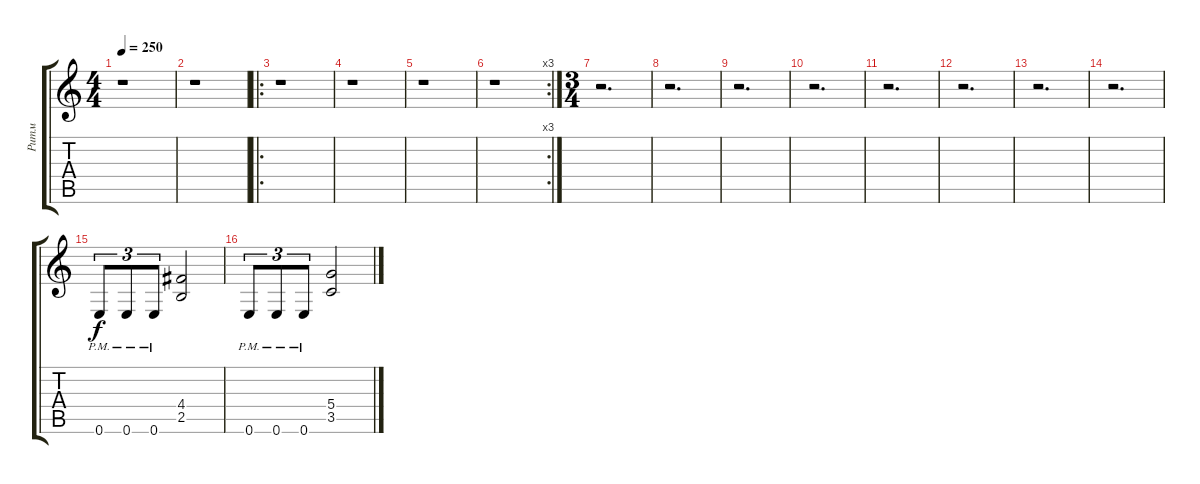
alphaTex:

\track ("Ритм" "Ритм") {instrument distortionguitar}
\staff {score tabs}
\tuning (E4 B3 G3 D3 A2 E2) {hide}
\ts (4 4)
\tempo 250
\clef g2
\ks c
r.1{dy f} |
r.1 |
\ro
r.1 |
r.1 |
r.1 |
\rc 3
r.1 |
\ts (3 4)
r.2{d} |
r.2{d} |
r.2{d} |
r.2{d} |
r.2{d} |
r.2{d} |
r.2{d} |
r.2{d} |
0.6{pm}.8{tu (3 2)} 0.6{pm}.8{tu (3 2)} 0.6{pm}.8{tu (3 2)} (4.4 2.5).2 |
0.6{pm}.8{tu (3 2)} 0.6{pm}.8{tu (3 2)} 0.6{pm}.8{tu (3 2)} (5.4 3.5).2
